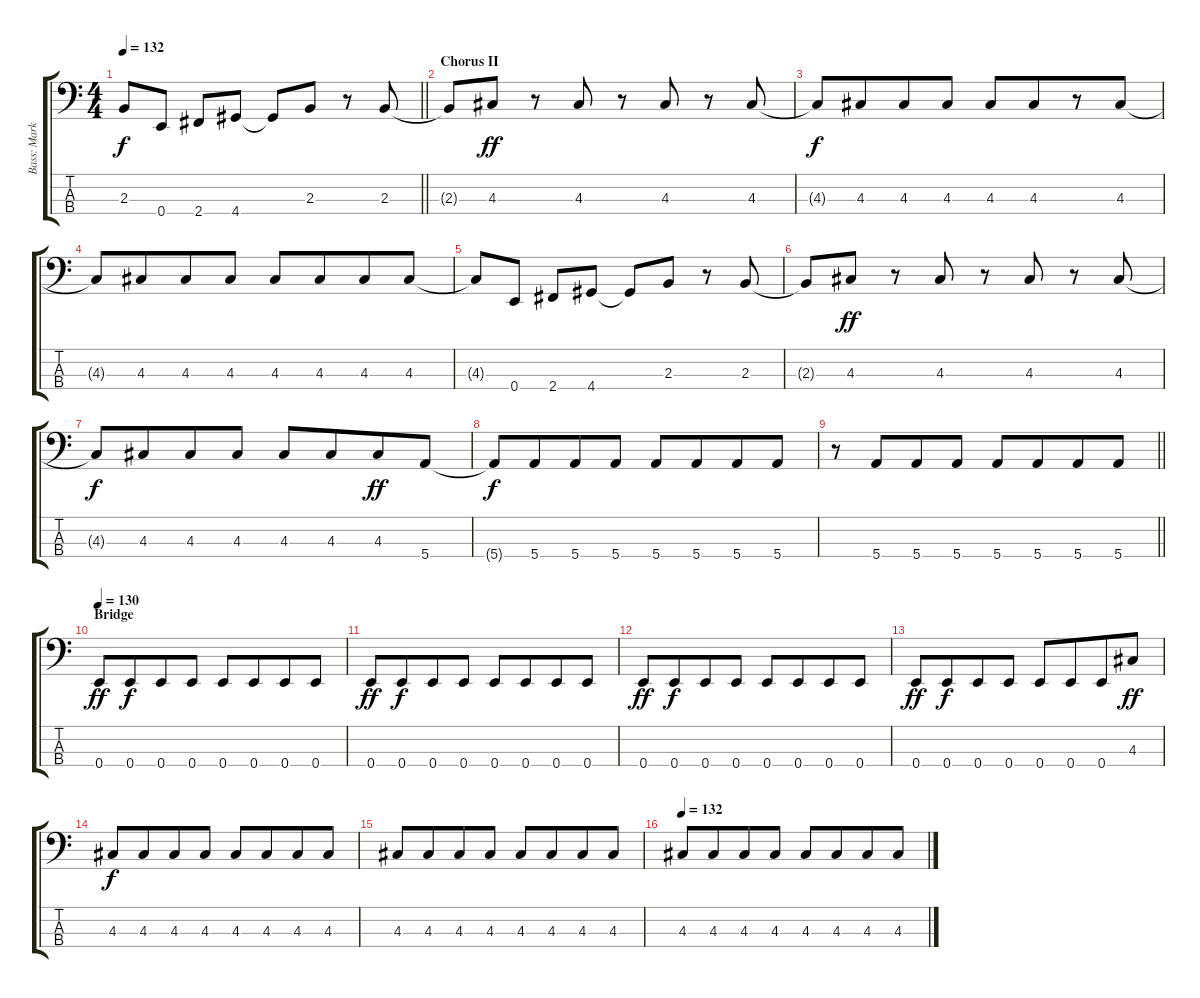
\track ("Bass: Mark" "Bass: Mark") {instrument electricbassfinger}
\staff {score tabs}
\tuning (G2 D2 A1 E1) {hide}
\ts (4 4)
\tempo 132
\clef f4
\barLineRight lightlight
\ks c
2.3{t}.8{dy f} 0.4.8 2.4.8 4.4.8 4.4{t}.8 2.3.8 r.8 2.3.8 |
\section ("" "Chorus II")
2.3{t}.8 4.3.8{dy ff} r.8 4.3.8 r.8 4.3.8 r.8 4.3.8 |
4.3{t}.8{dy f} 4.3.8{beam merge} 4.3.8 4.3.8 4.3.8 4.3.8{beam merge} r.8 4.3.8 |
4.3{t}.8 4.3.8{beam merge} 4.3.8 4.3.8 4.3.8 4.3.8{beam merge} 4.3.8 4.3.8 |
4.3{t}.8 0.4.8 2.4.8 4.4.8 4.4{t}.8 2.3.8 r.8 2.3.8 |
2.3{t}.8 4.3.8{dy ff} r.8 4.3.8 r.8 4.3.8 r.8 4.3.8 |
4.3{t}.8{dy f} 4.3.8{beam merge} 4.3.8 4.3.8 4.3.8 4.3.8{beam merge} 4.3.8{dy ff} 5.4.8 |
5.4{t}.8{dy f} 5.4.8{beam merge} 5.4.8 5.4.8{beam split} 5.4.8{beam merge} 5.4.8{beam merge} 5.4.8 5.4.8 |
\barLineRight lightlight
r.8 5.4.8{beam merge} 5.4.8 5.4.8{beam split} 5.4.8{beam merge} 5.4.8{beam merge} 5.4.8 5.4.8 |
\section ("" "Bridge")
\tempo 130
0.4.8{dy ff} 0.4.8{dy f beam merge} 0.4.8 0.4.8{beam split} 0.4.8{beam merge} 0.4.8{beam merge} 0.4.8 0.4.8 |
0.4.8{dy ff} 0.4.8{dy f beam merge} 0.4.8 0.4.8{beam split} 0.4.8{beam merge} 0.4.8{beam merge} 0.4.8 0.4.8 |
0.4.8{dy ff} 0.4.8{dy f beam merge} 0.4.8 0.4.8{beam split} 0.4.8{beam merge} 0.4.8{beam merge} 0.4.8 0.4.8 |
0.4.8{dy ff} 0.4.8{dy f beam merge} 0.4.8 0.4.8{beam split} 0.4.8{beam merge} 0.4.8{beam merge} 0.4.8 4.3.8{dy ff} |
4.3.8{dy f} 4.3.8{beam merge} 4.3.8 4.3.8 4.3.8 4.3.8{beam merge} 4.3.8 4.3.8 |
4.3.8 4.3.8{beam merge} 4.3.8 4.3.8 4.3.8 4.3.8{beam merge} 4.3.8 4.3.8 |
\tempo 132
4.3.8 4.3.8{beam merge} 4.3.8 4.3.8 4.3.8 4.3.8{beam merge} 4.3.8 4.3.8
